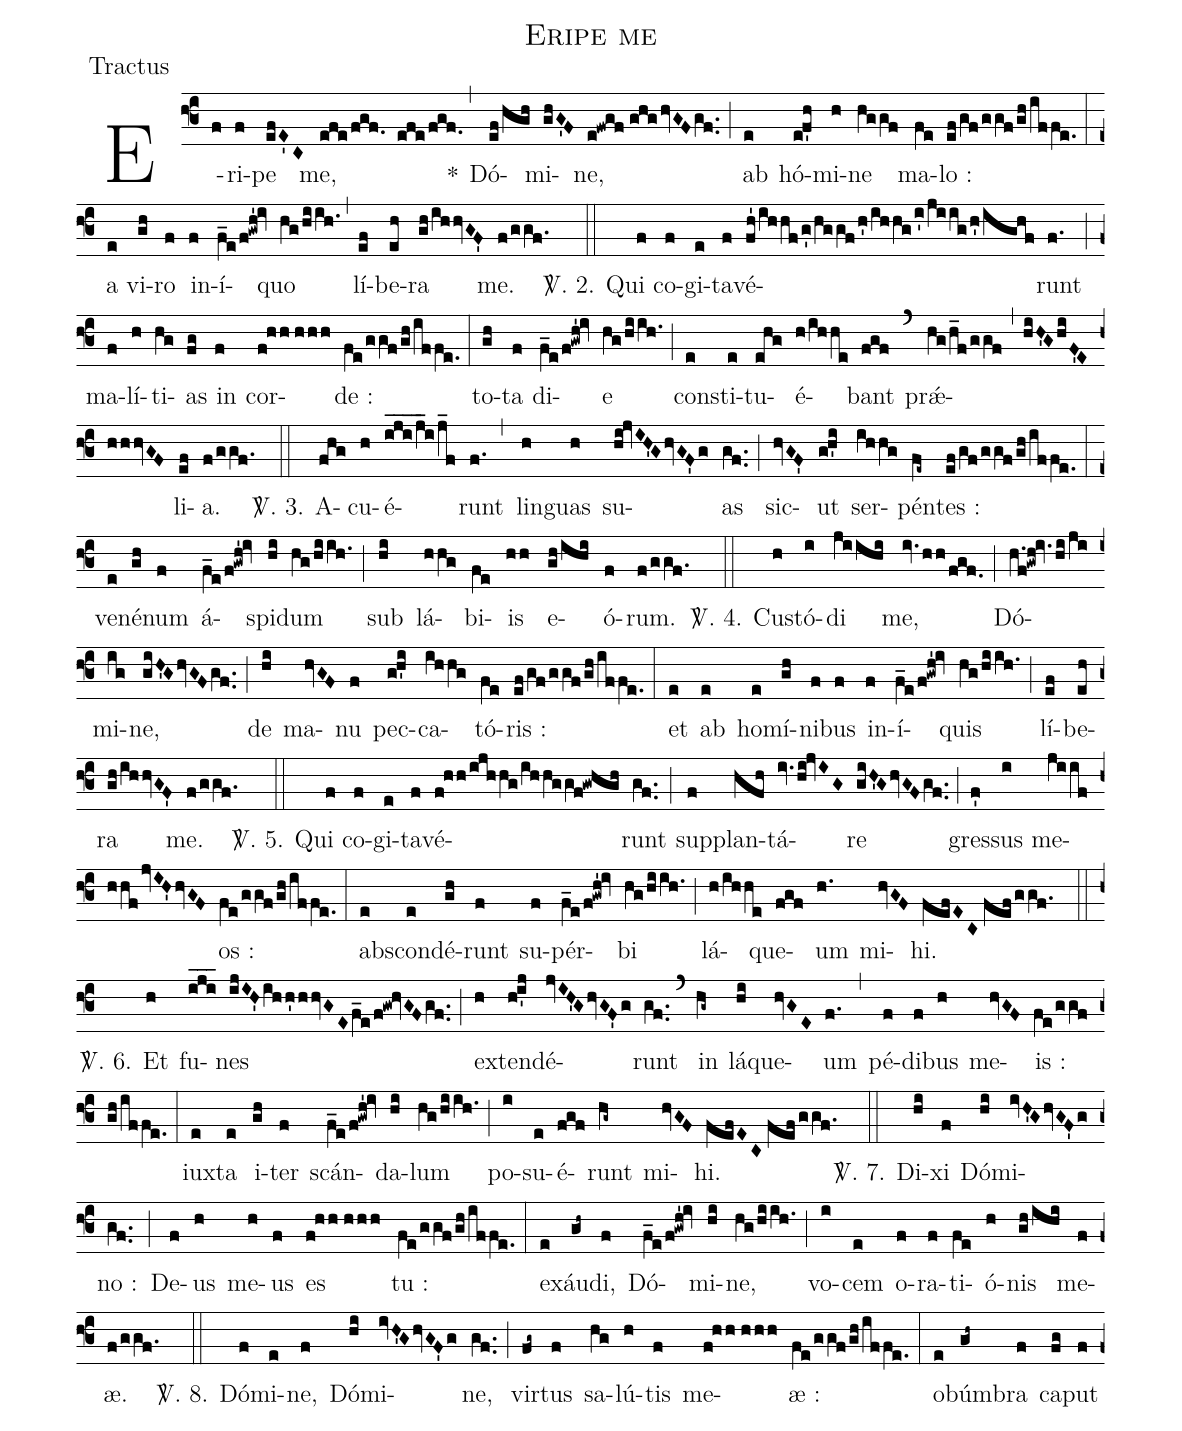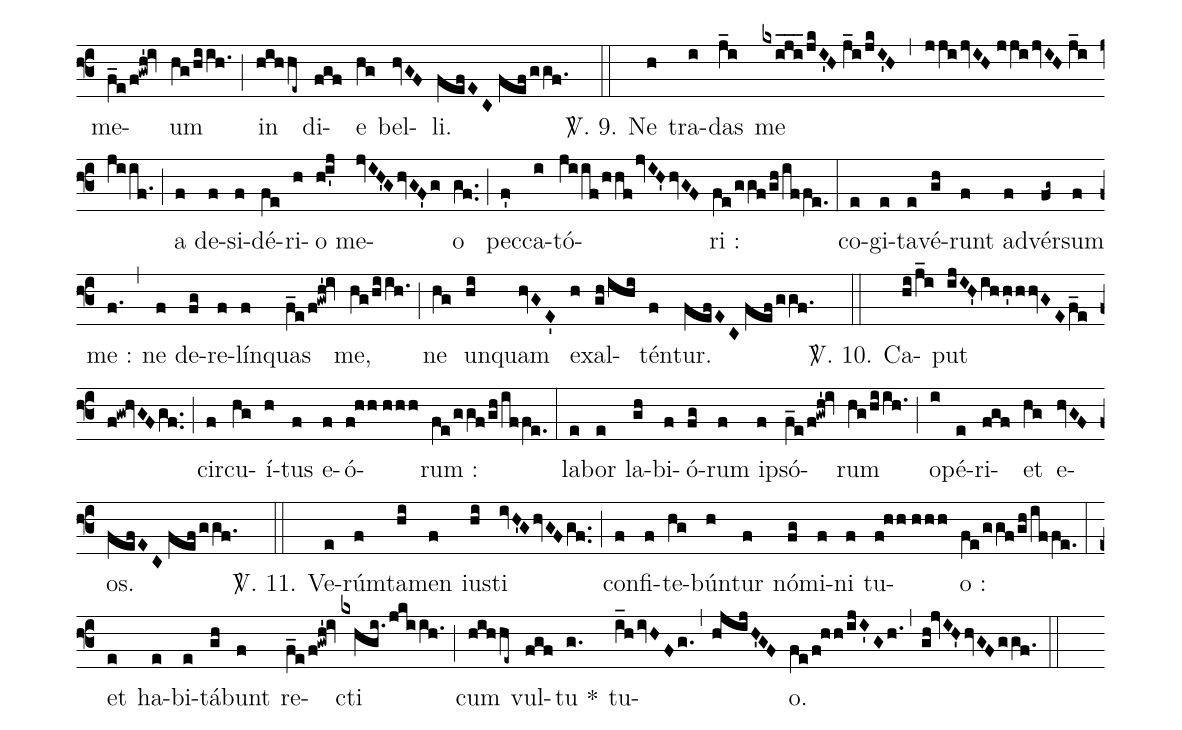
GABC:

name:Eripe me;
office-part:Tractus;
%%
(f3) E(f)ri(f)pe(efE'C) me,(efe/fgf. efe/fgf.) *(,) Dó(ef/hgh)mi(ghG'F)ne,(e!fwgf//ghghvGFgf..) (;) ab(e) hó(e!f'h)mi(h)ne(hggf) ma(fe)lo :(ef/gf/ggf/gh/iffe.) (:)
a(e) vi(gh)ro(f) in(f)í(f_e/f!gwh'!iv)quo(hg/hiih.) (,) lí(ef)be(eh)ra(gh/ihhvGF') me.(f/ggf.) (::)

<sp>V/</sp>. 2. Qui(f) co(f)gi(e)ta(f)vé(fh'/ihhf/g'/hggf/h'/ihhg/i'/jiig/h'/ighf)runt(f.) (;) ma(f)lí(h)ti(hg)as(fg) in(f) cor(f!hh//hhh)de :(fe/ggf/gh/iffe.) (:)
to(gh)ta(f) di(f_e/f!gwh'!iv)e(hg/hiih.) (;) con(e)sti(e)tu(ehg)é(h/ihhe)bant(fgf) (`) pr{<sp>'ae</sp>}(hg/h_f/ggf,hiH'GhiF'EhhhvGF)li(ef)a.(f/ggf.) (::)

<sp>V/</sp>. 3. A(fhg)cu(h)é(iji___/j_i/j_f)runt(f.) (,) lin(h)guas(h) su(hi!jvIH'GhvGF'g)as(gf..) (;) sic(hvGF')ut(g!h'i) ser(ihhg)pén(fe~)tes :(ef/gf/ggf/gh/iffe.) (:)
ve(e)né(gh)num(f) á(f_e/f!gwh'!iv)spi(hi)dum(hg/hiih.) (;) sub(hi) lá(hhg)bi(fe)is(hh) e(gh/ihi)ó(f)rum.(f/ggf.) (::)

<sp>V/</sp>. 4. Cu(h)stó(i)di(jiihi) me,(iv.hh/fgf.) (;) Dó(h.f!gwh!iv.hi/ji)mi(ig)ne,(giH'GhvGFgf..) (;) de(hi) ma(hvGF)nu(f) pec(g!h'i)ca(ihhg)tó(fe)ris :(ef/gf/ggf/gh/iffe.) (:)
et(e) ab(e) ho(e)mí(gh)ni(f)bus(f) in(f)í(f_e/f!gwh'!iv)quis(hg/hiih.) (;) lí(ef)be(eh)ra(gh/ihhvGF') me.(f/ggf.) (::)

<sp>V/</sp>. 5. Qui(f) co(f)gi(e)ta(f)vé(f!hh/ijhhg/ihhggf!gwhgh)runt(gf..) (;) sup(f)plan(hfh)tá(iv.hi!jvIG)re(giH'GhvGFgf..) (;) gres(f')sus(i) me(jiif/hhfjvIH'hvGF)os :(fe/ggf/gh/iffe.) (:)
ab(e)scon(e)dé(gh)runt(f) su(f)pér(f_e/f!gwh'!iv)bi(hg/hiih.) (;) lá(h/ihhe)que(fgf)um(h.) mi(hvGF)hi.(fefEC//fef/ggf.) (::)

<sp>V/</sp>. 6. Et(h) fu(iji___)nes(ijIH'ihh'hhvGEf_e/f!gw!hvGFgf..) (;) ex(h)ten(h!i'j)dé(jvIH'GhvGF'g)runt(gf..) (`) in(hg~) lá(hi)que(hvGE)um(f.) (,) pé(f)di(f)bus(h) me(hvGF)is :(fe/ggf/gh/iffe.) (:)
iux(e)ta(e) i(gh)ter(f) scán(f_e/f!gwh'!iv)da(hi)lum(hg/hiih.) (;) po(i)su(e)é(fgf)runt(hg~) mi(hvGF)hi.(fefEC//fef/ggf.) (::)

<sp>V/</sp>. 7. Di(hi)xi(f) Dó(hi)mi(ivH'GhvGF'g)no :(gf..) (;) De(f)us(h) me(h)us(f) es(f!hh//hhh) tu :(fe/ggf/gh/iffe.) (:)
ex(e)áu(gh~)di,(f) Dó(f_e/f!gwh'!iv)mi(hi)ne,(hg/hiih.) (;) vo(i)cem(e) o(f)ra(f)ti(fe)ó(h)nis(gh/ihi) me(f)æ.(f/ggf.) (::)

<sp>V/</sp>. 8. Dó(f)mi(e)ne,(f) Dó(hi)mi(ivH'GhvGF'g)ne,(gf..) (;) vir(fg~)tus(f) sa(hg)lú(h)tis(f) me(f!hh//hhh)æ :(fe/ggf/gh/iffe.) (:)
ob(e)úm(gh~)bra(f) ca(fg)put(f) me(f_e/f!gwh'!iv)um(hg/hiih.) (;) in(hihhe~) di(fgf)e(hg) bel(hvGF)li.(fefEC//fef/ggf.) (::)

<sp>V/</sp>. 9. Ne(h) tra(i)das(j_i) me(kxiji___/jkI'H//j_i/jkI'H,jjijvIH//jjijvIH//j_i/jiif.) (;) a(f) de(f)si(f)dé(fe)ri(h)o(h!i'j) me(jvIH'GhvGF'g)o(gf..) (;) pec(f')ca(i)tó(jiif/hhfjvIH'hvGF)ri :(fe/ggf/gh/iffe.) (:)
co(e)gi(e)ta(e)vé(gh)runt(f) ad(f)vér(fg~)sum(f) me :(f.) (,) ne(f) de(fg)re(f)lín(f)quas(f_e/f!gwh'!iv) me,(hg/hiih.) (;) ne(hg) un(hi)quam(hvGE') ex(h)al(gh/ihi)tén(f)tur.(fefEC//fef/ggf.) (::)

<sp>V/</sp>. 10. Ca(hi/j_i)put(ijIH'ih/h'hhvGE/f_e/f!gw!hvGFgf..) (;) cir(f)cu(hg)í(h)tus(f) e(f)ó(f!hh//hhh)rum :(fe/ggf/gh/iffe.) (:)
la(e)bor(e) la(gh)bi(f)ó(fg)rum(f) i(f)psó(f_e/f!gwh'!iv)rum(hg/hiih.) (;) o(i)pé(e)ri(fgf)et(hg) e(hvGF)os.(fefEC//fef/ggf.) (::)

<sp>V/</sp>. 11. Ve(e)rúm(f)ta(hi)men(f) iu(hi)sti(ivH'GhvGFgf..) (;) con(f)fi(f)te(hg)bún(h)tur(f) nó(fg)mi(f)ni(f) tu(f!hh//hhh)o :(fe/ggf/gh/iffe.) (:)
et(e) ha(e)bi(e)tá(gh)bunt(f) re(f_e/f!gwh'!iv)cti(kxhgi./jkiih.) (;) cum(hihhe~) vul(fgf)tu *(g.) tu(i_hivHFg.,hjijH'GF)o.(fe/f!hh/ijI'Gh.,gh!jvIH'hvGFggf.) (::)
